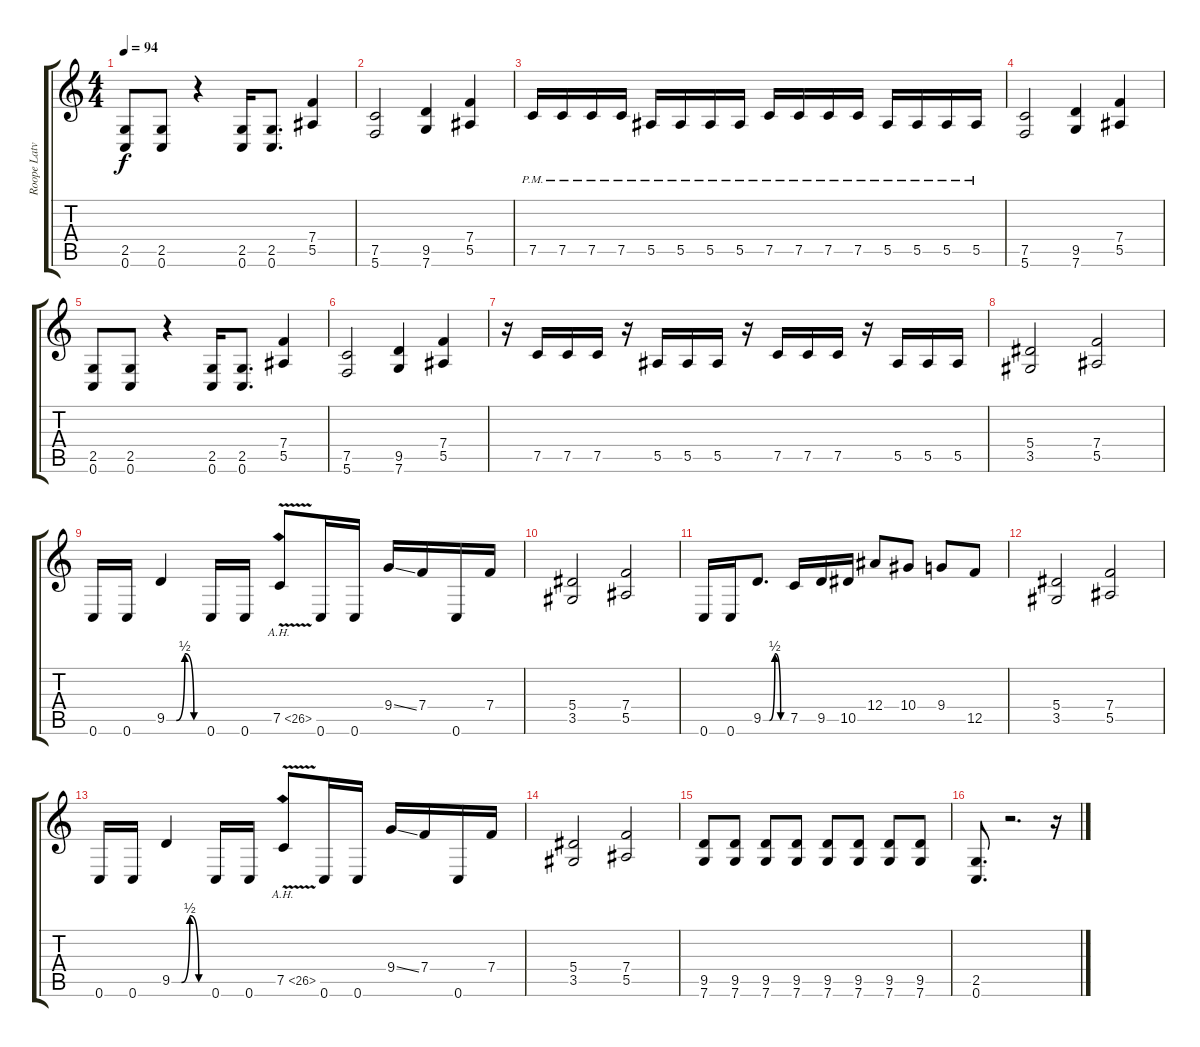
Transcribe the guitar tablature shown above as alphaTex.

\track ("Roope Latvala" "Roope Latv") {instrument distortionguitar}
\staff {score tabs}
\tuning (C4 G3 Eb3 Bb2 F2 C2) {hide}
\ts (4 4)
\tempo 94
\clef g2
\ks c
(2.5 0.6).8{dy f} (2.5 0.6).8 r.4 (2.5 0.6).16 (2.5 0.6).8{d} (7.4 5.5).4 |
(7.5 5.6).2 (9.5 7.6).4 (7.4 5.5).4 |
7.5{pm}.16 7.5{pm}.16 7.5{pm}.16 7.5{pm}.16 5.5{pm}.16 5.5{pm}.16 5.5{pm}.16 5.5{pm}.16 7.5{pm}.16 7.5{pm}.16 7.5{pm}.16 7.5{pm}.16 5.5{pm}.16 5.5{pm}.16 5.5{pm}.16 5.5{pm}.16 |
(7.5 5.6).2 (9.5 7.6).4 (7.4 5.5).4 |
(2.5 0.6).8 (2.5 0.6).8 r.4 (2.5 0.6).16 (2.5 0.6).8{d} (7.4 5.5).4 |
(7.5 5.6).2 (9.5 7.6).4 (7.4 5.5).4 |
r.16 7.5.16 7.5.16 7.5.16 r.16 5.5.16 5.5.16 5.5.16 r.16 7.5.16 7.5.16 7.5.16 r.16 5.5.16 5.5.16 5.5.16 |
(5.4 3.5).2 (7.4 5.5).2 |
0.6.16 0.6.16 9.5{be (custom 0 0 16 0 30 2 45 0 60 0)}.4 0.6.16 0.6.16 7.5{ah 19 v}.8 0.6.16 0.6.16 9.4{ss}.16 7.4.16 0.6.16 7.4.16 |
(5.4 3.5).2 (7.4 5.5).2 |
0.6.16 0.6.16 9.5{be (custom 0 0 16 0 30 2 45 0 60 0)}.8{d} 7.5.16 9.5.16 10.5.16 12.4.8 10.4.8 9.4.8 12.5.8 |
(5.4 3.5).2 (7.4 5.5).2 |
0.6.16 0.6.16 9.5{be (custom 0 0 16 0 30 2 45 0 60 0)}.4 0.6.16 0.6.16 7.5{ah 19 v}.8 0.6.16 0.6.16 9.4{ss}.16 7.4.16 0.6.16 7.4.16 |
(5.4 3.5).2 (7.4 5.5).2 |
(9.5 7.6).8 (9.5 7.6).8 (9.5 7.6).8 (9.5 7.6).8 (9.5 7.6).8 (9.5 7.6).8 (9.5 7.6).8 (9.5 7.6).8 |
(2.5 0.6).8{d} r.2{d} r.16
